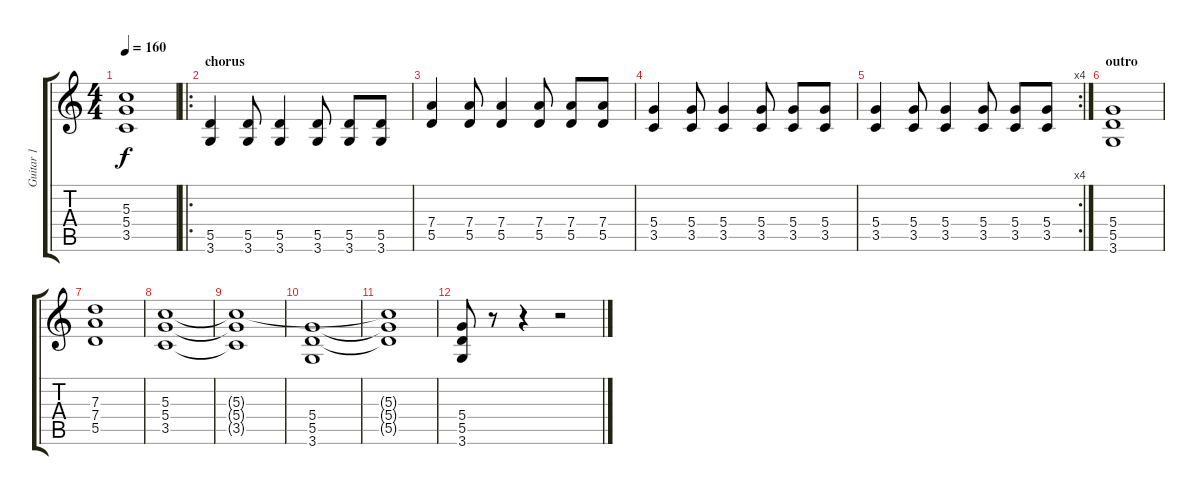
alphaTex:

\track ("Guitar 1" "Guitar 1") {instrument overdrivenguitar}
\staff {score tabs}
\tuning (E4 B3 G3 D3 A2 E2) {hide}
\ts (4 4)
\tempo 160
\clef g2
\ks c
(5.3{t} 5.4{t} 3.5{t}).1{dy f} |
\ro
\section ("" "chorus")
(5.5 3.6).4 (5.5 3.6).8 (5.5 3.6).4 (5.5 3.6).8 (5.5 3.6).8 (5.5 3.6).8 |
(7.4 5.5).4 (7.4 5.5).8 (7.4 5.5).4 (7.4 5.5).8 (7.4 5.5).8 (7.4 5.5).8 |
(5.4 3.5).4 (5.4 3.5).8 (5.4 3.5).4 (5.4 3.5).8 (5.4 3.5).8 (5.4 3.5).8 |
\rc 4
(5.4 3.5).4 (5.4 3.5).8 (5.4 3.5).4 (5.4 3.5).8 (5.4 3.5).8 (5.4 3.5).8 |
\section ("" "outro")
(5.4 5.5 3.6).1 |
(7.3 7.4 5.5).1 |
(5.3 5.4 3.5).1 |
(5.3{t} 5.4{t} 3.5{t}).1 |
(5.4 5.5 3.6).1 |
(5.3{t} 5.4{t} 5.5{t}).1 |
(5.4 5.5 3.6).8 r.8 r.4 r.2
